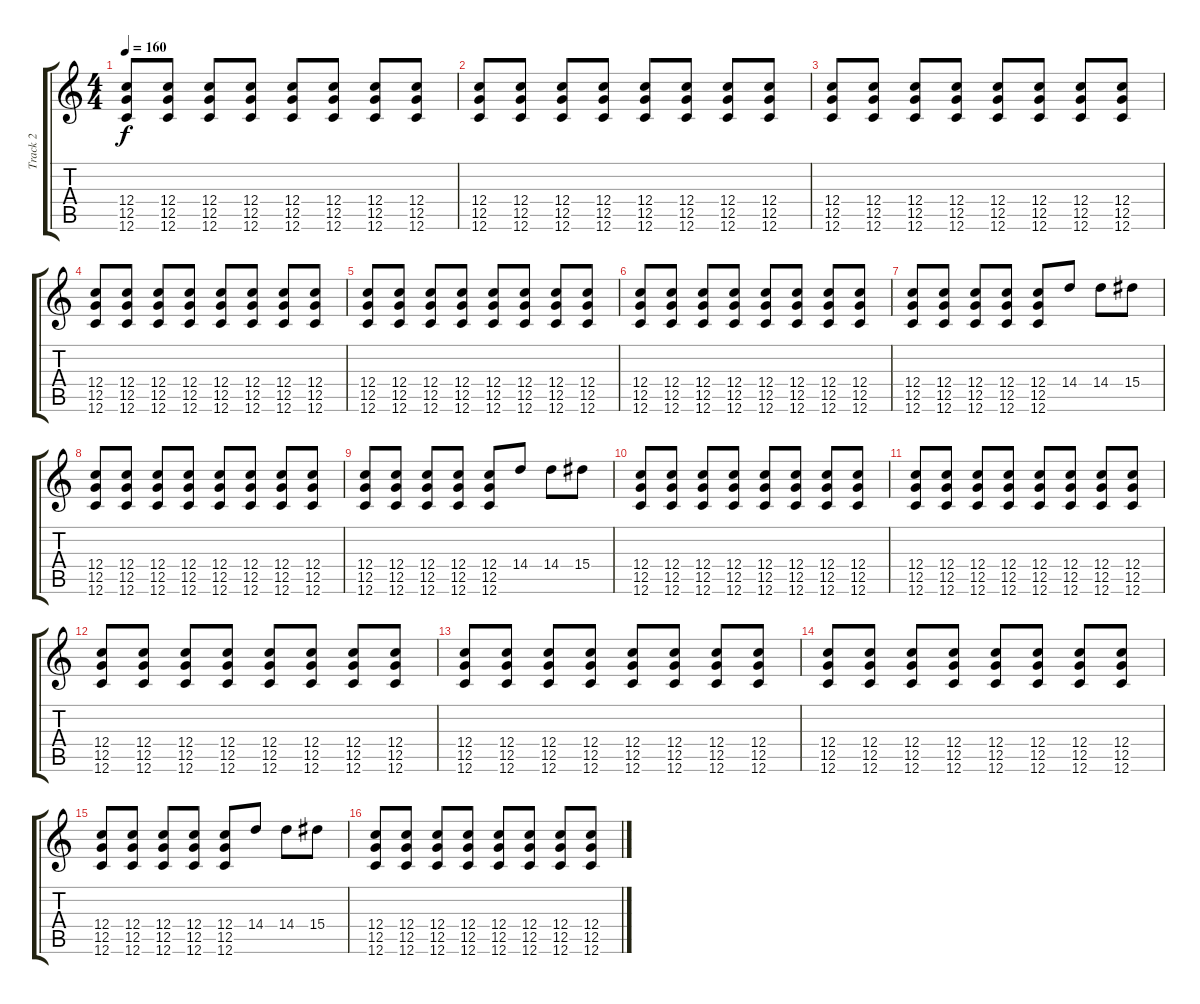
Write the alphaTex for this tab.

\track ("Track 2" "Track 2") {instrument distortionguitar}
\staff {score tabs}
\tuning (D4 A3 F3 C3 G2 C2) {hide}
\ts (4 4)
\tempo 160
\clef g2
\ks c
(12.4 12.5 12.6).8{dy f} (12.4 12.5 12.6).8 (12.4 12.5 12.6).8 (12.4 12.5 12.6).8 (12.4 12.5 12.6).8 (12.4 12.5 12.6).8 (12.4 12.5 12.6).8 (12.4 12.5 12.6).8 |
(12.4 12.5 12.6).8 (12.4 12.5 12.6).8 (12.4 12.5 12.6).8 (12.4 12.5 12.6).8 (12.4 12.5 12.6).8 (12.4 12.5 12.6).8 (12.4 12.5 12.6).8 (12.4 12.5 12.6).8 |
(12.4 12.5 12.6).8 (12.4 12.5 12.6).8 (12.4 12.5 12.6).8 (12.4 12.5 12.6).8 (12.4 12.5 12.6).8 (12.4 12.5 12.6).8 (12.4 12.5 12.6).8 (12.4 12.5 12.6).8 |
(12.4 12.5 12.6).8 (12.4 12.5 12.6).8 (12.4 12.5 12.6).8 (12.4 12.5 12.6).8 (12.4 12.5 12.6).8 (12.4 12.5 12.6).8 (12.4 12.5 12.6).8 (12.4 12.5 12.6).8 |
(12.4 12.5 12.6).8 (12.4 12.5 12.6).8 (12.4 12.5 12.6).8 (12.4 12.5 12.6).8 (12.4 12.5 12.6).8 (12.4 12.5 12.6).8 (12.4 12.5 12.6).8 (12.4 12.5 12.6).8 |
(12.4 12.5 12.6).8 (12.4 12.5 12.6).8 (12.4 12.5 12.6).8 (12.4 12.5 12.6).8 (12.4 12.5 12.6).8 (12.4 12.5 12.6).8 (12.4 12.5 12.6).8 (12.4 12.5 12.6).8 |
(12.4 12.5 12.6).8 (12.4 12.5 12.6).8 (12.4 12.5 12.6).8 (12.4 12.5 12.6).8 (12.4 12.5 12.6).8 14.4.8 14.4.8 15.4.8 |
(12.4 12.5 12.6).8 (12.4 12.5 12.6).8 (12.4 12.5 12.6).8 (12.4 12.5 12.6).8 (12.4 12.5 12.6).8 (12.4 12.5 12.6).8 (12.4 12.5 12.6).8 (12.4 12.5 12.6).8 |
(12.4 12.5 12.6).8 (12.4 12.5 12.6).8 (12.4 12.5 12.6).8 (12.4 12.5 12.6).8 (12.4 12.5 12.6).8 14.4.8 14.4.8 15.4.8 |
(12.4 12.5 12.6).8 (12.4 12.5 12.6).8 (12.4 12.5 12.6).8 (12.4 12.5 12.6).8 (12.4 12.5 12.6).8 (12.4 12.5 12.6).8 (12.4 12.5 12.6).8 (12.4 12.5 12.6).8 |
(12.4 12.5 12.6).8 (12.4 12.5 12.6).8 (12.4 12.5 12.6).8 (12.4 12.5 12.6).8 (12.4 12.5 12.6).8 (12.4 12.5 12.6).8 (12.4 12.5 12.6).8 (12.4 12.5 12.6).8 |
(12.4 12.5 12.6).8 (12.4 12.5 12.6).8 (12.4 12.5 12.6).8 (12.4 12.5 12.6).8 (12.4 12.5 12.6).8 (12.4 12.5 12.6).8 (12.4 12.5 12.6).8 (12.4 12.5 12.6).8 |
(12.4 12.5 12.6).8 (12.4 12.5 12.6).8 (12.4 12.5 12.6).8 (12.4 12.5 12.6).8 (12.4 12.5 12.6).8 (12.4 12.5 12.6).8 (12.4 12.5 12.6).8 (12.4 12.5 12.6).8 |
(12.4 12.5 12.6).8 (12.4 12.5 12.6).8 (12.4 12.5 12.6).8 (12.4 12.5 12.6).8 (12.4 12.5 12.6).8 (12.4 12.5 12.6).8 (12.4 12.5 12.6).8 (12.4 12.5 12.6).8 |
(12.4 12.5 12.6).8 (12.4 12.5 12.6).8 (12.4 12.5 12.6).8 (12.4 12.5 12.6).8 (12.4 12.5 12.6).8 14.4.8 14.4.8 15.4.8 |
(12.4 12.5 12.6).8 (12.4 12.5 12.6).8 (12.4 12.5 12.6).8 (12.4 12.5 12.6).8 (12.4 12.5 12.6).8 (12.4 12.5 12.6).8 (12.4 12.5 12.6).8 (12.4 12.5 12.6).8
